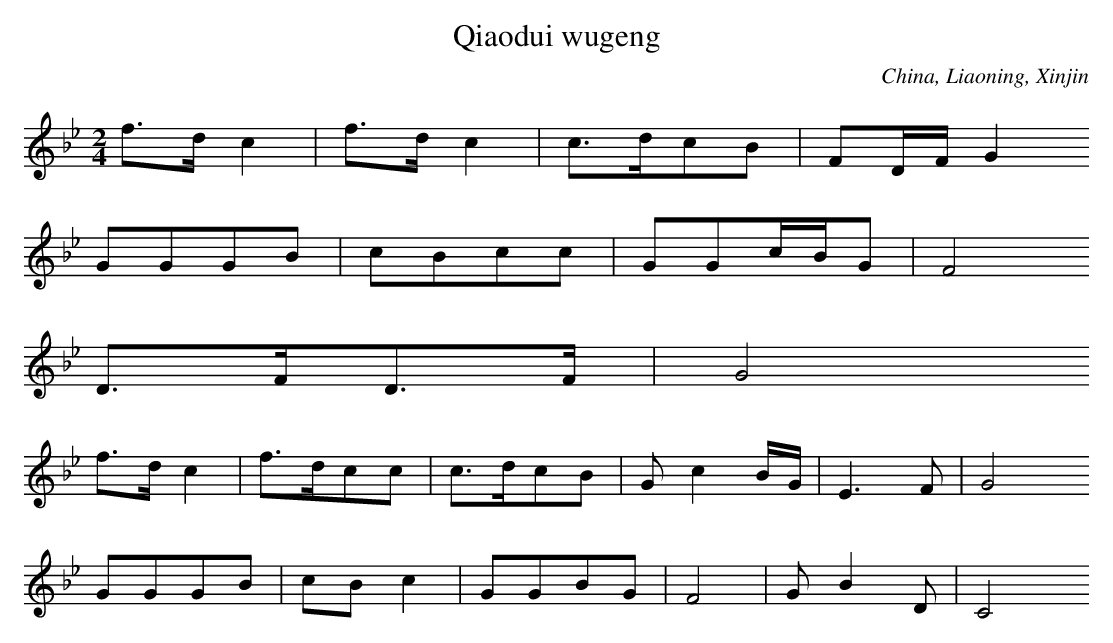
X:1
T: Qiaodui wugeng
O: China, Liaoning, Xinjin
M: 2/4
L: 1/16
K: Bb
f3dc4 | f3dc4 | c3dc2B2 | F2DFG4
G2G2G2B2 | c2B2c2c2 | G2G2cBG2 | F8
D3FD3F | G8
f3dc4 | f3dc2c2 | c3dc2B2 | G2c4BG | E6F2 | G8
G2G2G2B2 | c2B2c4 | G2G2B2G2 | F8 | G2B4D2 | C8
